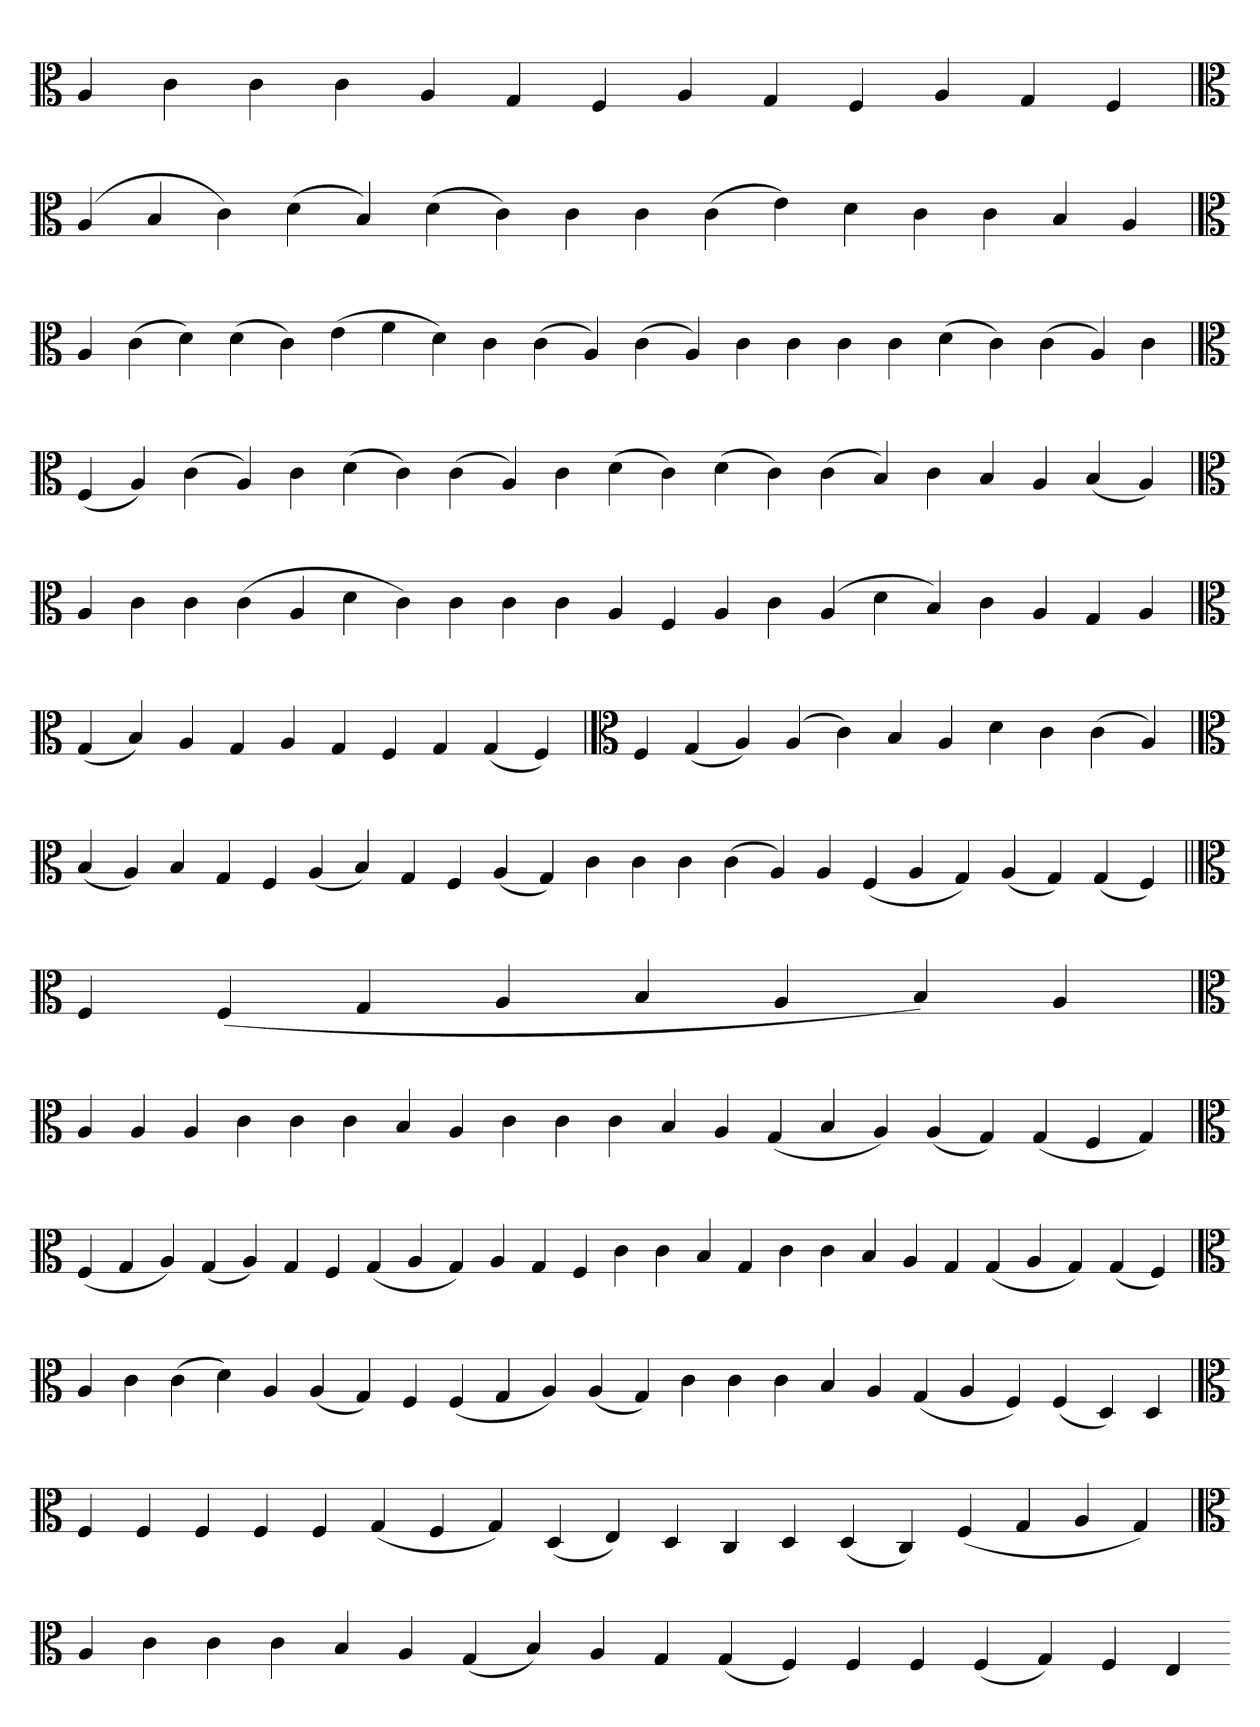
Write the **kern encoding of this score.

**kern
*part1
*staff1
*clefC3
=
4A
4c
4c
4c
4A
4G
4F
4A
4G
4F
4A
4G
4F
=`
*clefC3
(4A
4B
4c)
(4d
4B)
(4d
4c)
4c
4c
(4c
4e)
4d
4c
4c
4B
4A
='
*clefC3
4A
(4c
4d)
(4d
4c)
(4e
4f
4d)
4c
(4c
4A)
(4c
4A)
4c
4c
4c
4c
(4d
4c)
(4c
4A)
4c
=`
*clefC3
(4F
4A)
(4c
4A)
4c
(4d
4c)
(4c
4A)
4c
(4d
4c)
(4d
4c)
(4c
4B)
4c
4B
4A
(4B
4A)
=
*clefC3
4A
4c
4c
(4c
4A
4d
4c)
4c
4c
4c
4A
4F
4A
4c
(4A
4d
4B)
4c
4A
4G
4A
=`
*clefC3
(4G
4B)
4A
4G
4A
4G
4F
4G
(4G
4F)
='
*clefC3
4F
(4G
4A)
(4A
4c)
4B
4A
4d
4c
(4c
4A)
=`
*clefC3
(4B
4A)
4B
4G
4F
(4A
4B)
4G
4F
(4A
4G)
4c
4c
4c
(4c
4A)
4A
(4F
4A
4G)
(4A
4G)
(4G
4F)
=||
*clefC3
4F
(4F
4G
4A
4B
4A
4B)
4A
=`
*clefC3
4A
4A
4A
4c
4c
4c
4B
4A
4c
4c
4c
4B
4A
(4G
4B
4A)
(4A
4G)
(4G
4F
4G)
='
*clefC3
(4F
4G
4A)
(4G
4A)
4G
4F
(4G
4A
4G)
4A
4G
4F
4c
4c
4B
4G
4c
4c
4B
4A
4G
(4G
4A
4G)
(4G
4F)
=
*clefC3
4A
4c
(4c
4d)
4A
(4A
4G)
4F
(4F
4G
4A)
(4A
4G)
4c
4c
4c
4B
4A
(4G
4A
4F)
(4F
4D)
4D
='
*clefC3
4F
4F
4F
4F
4F
(4G
4F
4G)
(4D
4E)
4D
4C
4D
(4D
4C)
(4F
4G
4A
4G)
='
*clefC3
4A
4c
4c
4c
4B
4A
(4G
4B)
4A
4G
(4G
4F)
4F
4F
(4F
4G)
4F
4E
=-
*-
